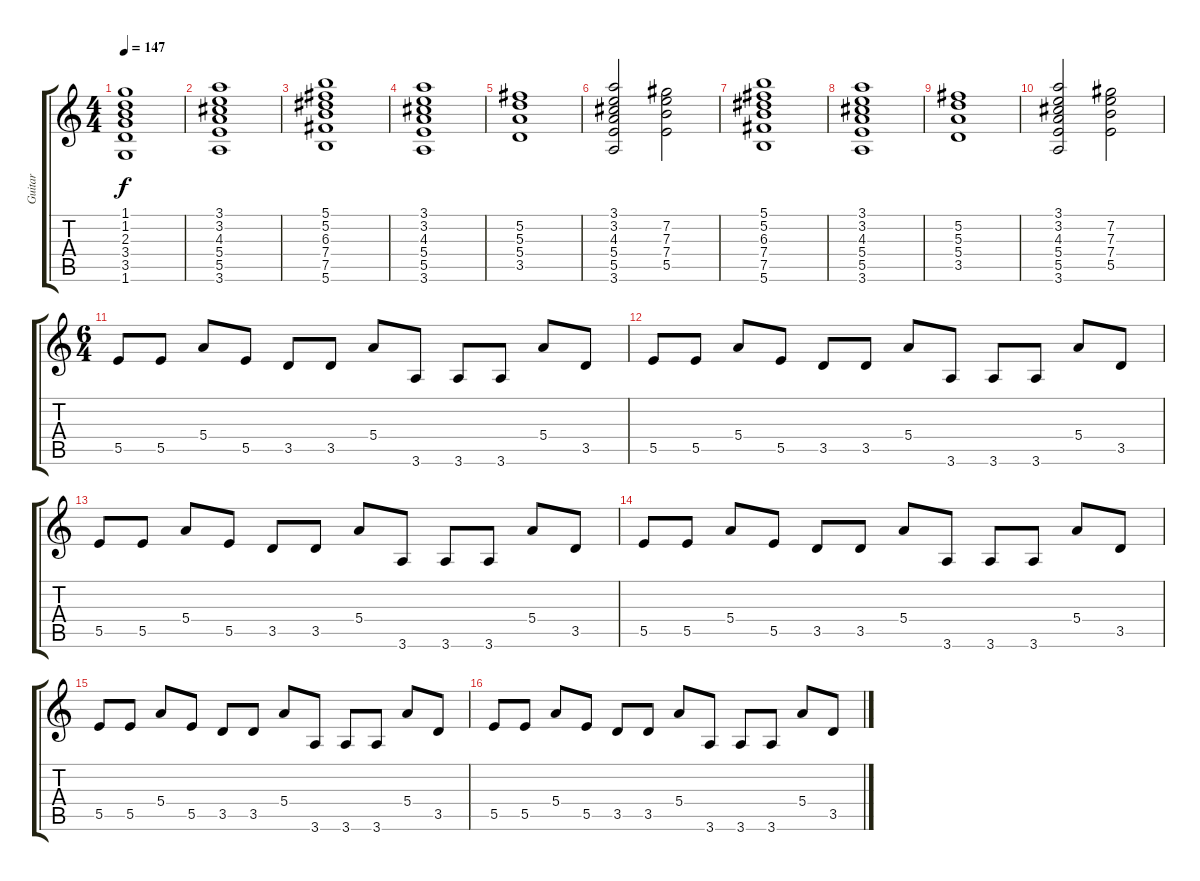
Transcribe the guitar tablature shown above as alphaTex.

\track ("Guitar" "Guitar") {instrument overdrivenguitar}
\staff {score tabs}
\tuning (Gb4 Db4 A3 E3 B2 Gb2) {hide}
\ts (4 4)
\tempo 147
\clef g2
\ks c
(1.1 1.2 2.3 3.4 3.5 1.6).1{dy f} |
(3.1 3.2 4.3 5.4 5.5 3.6).1 |
(5.1 5.2 6.3 7.4 7.5 5.6).1 |
(3.1 3.2 4.3 5.4 5.5 3.6).1 |
(5.2 5.3 5.4 3.5).1 |
(3.1 3.2 4.3 5.4 5.5 3.6).2 (7.2 7.3 7.4 5.5).2 |
(5.1 5.2 6.3 7.4 7.5 5.6).1 |
(3.1 3.2 4.3 5.4 5.5 3.6).1 |
(5.2 5.3 5.4 3.5).1 |
(3.1 3.2 4.3 5.4 5.5 3.6).2 (7.2 7.3 7.4 5.5).2 |
\ts (6 4)
5.5.8 5.5.8 5.4.8 5.5.8 3.5.8 3.5.8 5.4.8 3.6.8 3.6.8 3.6.8 5.4.8 3.5.8 |
5.5.8 5.5.8 5.4.8 5.5.8 3.5.8 3.5.8 5.4.8 3.6.8 3.6.8 3.6.8 5.4.8 3.5.8 |
5.5.8 5.5.8 5.4.8 5.5.8 3.5.8 3.5.8 5.4.8 3.6.8 3.6.8 3.6.8 5.4.8 3.5.8 |
5.5.8 5.5.8 5.4.8 5.5.8 3.5.8 3.5.8 5.4.8 3.6.8 3.6.8 3.6.8 5.4.8 3.5.8 |
5.5.8 5.5.8 5.4.8 5.5.8 3.5.8 3.5.8 5.4.8 3.6.8 3.6.8 3.6.8 5.4.8 3.5.8 |
5.5.8 5.5.8 5.4.8 5.5.8 3.5.8 3.5.8 5.4.8 3.6.8 3.6.8 3.6.8 5.4.8 3.5.8
